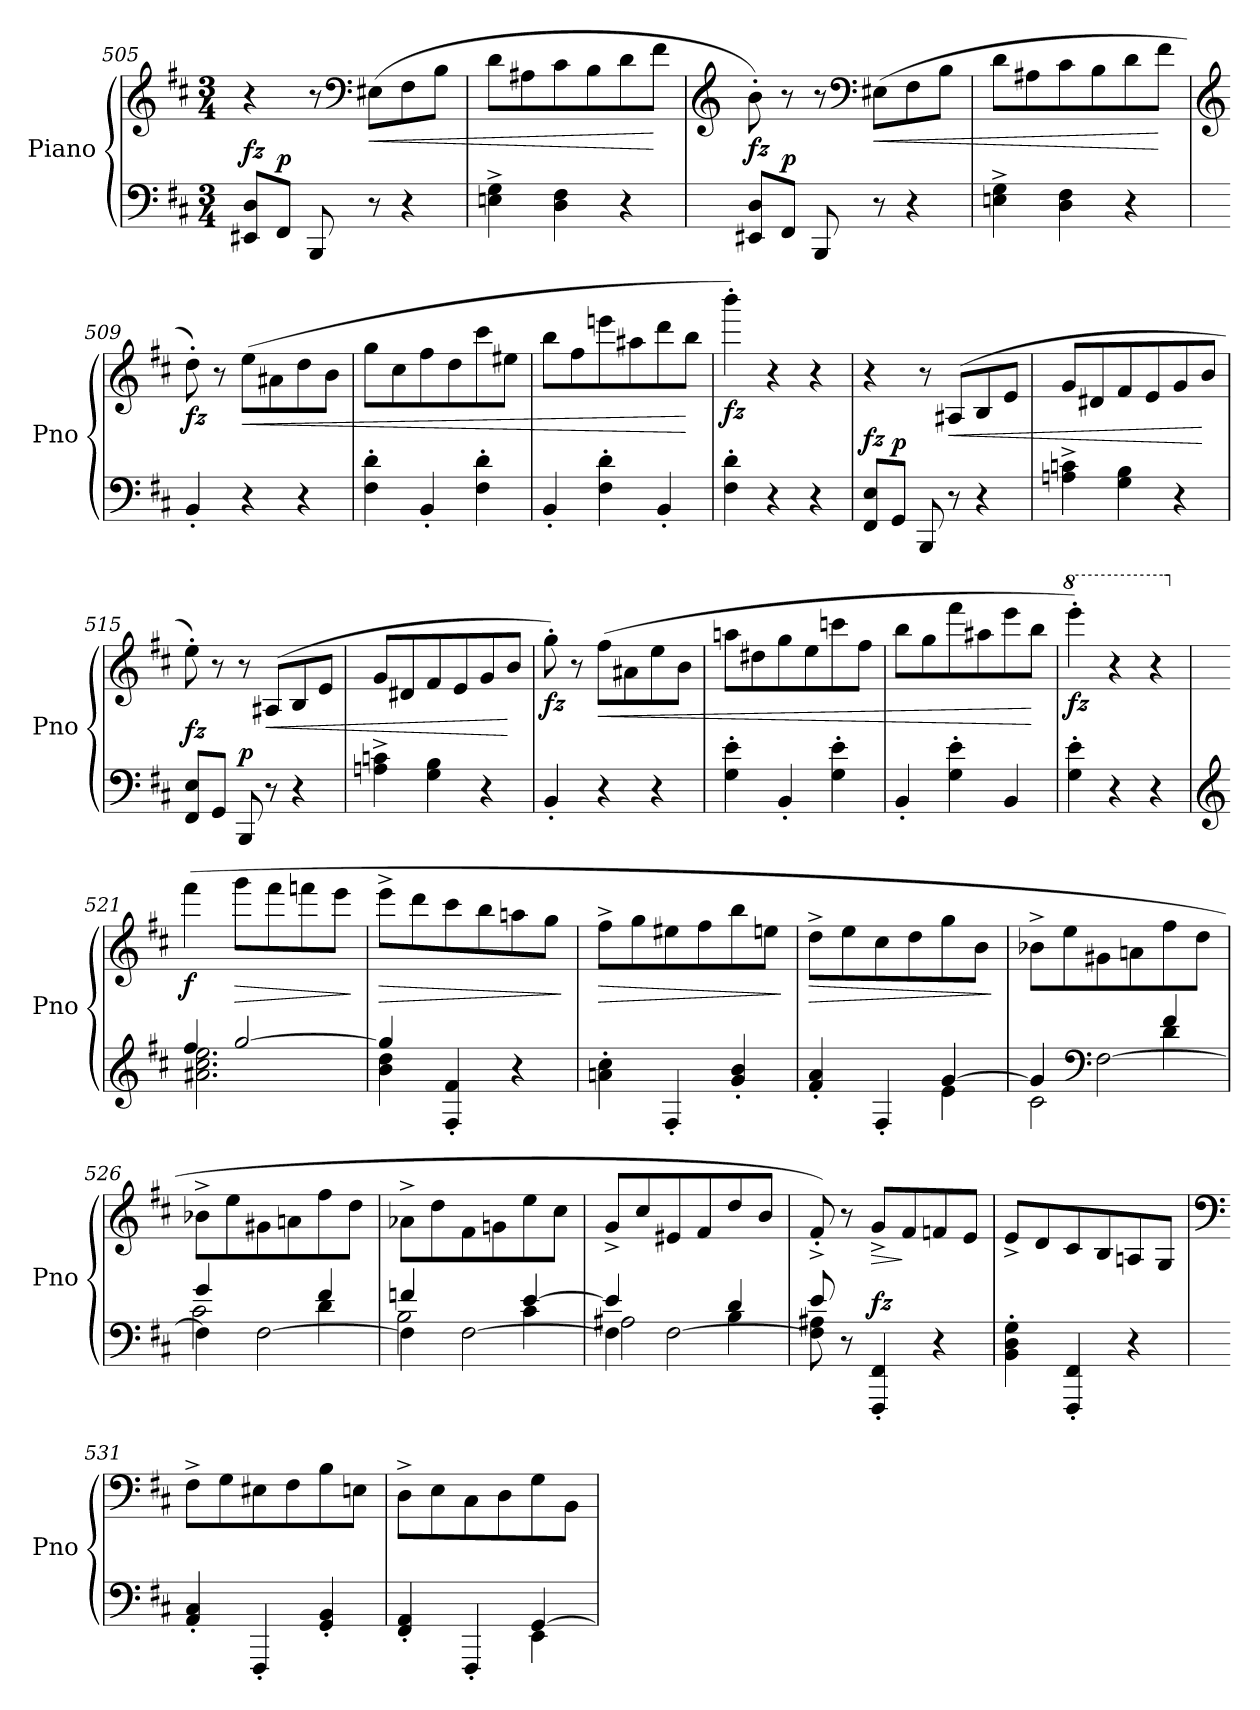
**kern	**kern	**dynam
*part1	*part1	*part1
*staff2	*staff1	*staff1/2
*I"Piano	*	*
*I'Pno	*	*
!!LO:LB:g=z
*clefF4	*clefG2	*
*k[f#c#]	*k[f#c#]	*
*M3/4	*M3/4	*
=505	=505	=505
!	!	!LO:DY:a=2
8EE#X/ 8D/L	4r	fz
!	!	!LO:DY:a=2
8FF#/J	.	p
8BBB/	8r	.
*	*clefF4	*
!	!	!LO:HP:b
8r	(8E#X\L	<
4r	8F#\	.
.	8B\J	.
=506	=506	=506
4En\^ 4G\^	8d\L	.
.	8A#X\	.
4D\ 4F#\	8c#\	.
.	8B\	.
4r	8d\	.
.	8f#\J	[
=507	=507	=507
*	*clefG2	*
!	!	!LO:DY:b
8EE#X/ 8D/L	8b'\)	fz
!	!	!LO:DY:a=2
8FF#/J	8r	p
8BBB/	8r	.
*	*clefF4	*
!	!	!LO:HP:b
8r	(8E#X\L	<
4r	8F#\	.
.	8B\J	.
=508	=508	=508
4En\^ 4G\^	8d\L	.
.	8A#X\	.
4D\ 4F#\	8c#\	.
.	8B\	.
4r	8d\	.
.	8f#\J	[
=509	=509	=509
*	*clefG2	*
!	!	!LO:DY:b
4BB'/	8dd'\)	fz
.	8r	.
!	!	!LO:HP:b
4r	(8ee\L	<
.	8a#X\	.
4r	8dd\	.
.	8b\J	.
!!LO:LB:g=z
=510	=510	=510
4F#\' 4d\'	8gg\L	.
.	8cc#\	.
4BB'/	8ff#\	.
.	8dd\	.
4F#\' 4d\'	8ccc#\	.
.	8ee#X\J	.
!!LO:PB:g=z
=511	=511	=511
4BB'/	8bb\L	.
.	8ff#\	.
4F#\' 4d\'	8eeen\	.
.	8aa#X\	.
4BB'/	8ddd\	.
.	8bb\J	[
=512	=512	=512
!	!	!LO:DY:b
4F#\' 4d\'	4bbb'\)	fz
4r	4r	.
4r	4r	.
=513	=513	=513
!	!	!LO:DY:a=2
8FF#/ 8E/L	4r	fz
!	!	!LO:DY:a=2
8GG/J	.	p
8BBB/	8r	.
!	!	!LO:HP:b
8r	(8A#X/L	<
4r	8B/	.
.	8e/J	.
=514	=514	=514
4An\^ 4cn\^	8g/L	.
.	8d#X/	.
4G\ 4B\	8f#/	.
.	8e/	.
4r	8g/	.
.	8b/J	[
=515	=515	=515
!	!	!LO:DY:a=2
8FF#/ 8E/L	8ee'\)	fz
8GG/J	8r	.
!	!	!LO:DY:a=2
8BBB/	8r	p
!	!	!LO:HP:b
8r	(8A#X/L	<
4r	8B/	.
.	8e/J	.
=516	=516	=516
4An\^ 4cn\^	8g/L	.
.	8d#X/	.
4G\ 4B\	8f#/	.
.	8e/	.
4r	8g/	.
.	8b/J	[
!!LO:PB:g=z
=517	=517	=517
!	!	!LO:DY:b
4BB'/	8gg'\)	fz
.	8r	.
!	!	!LO:HP:b
4r	(8ff#\L	<
.	8a#X\	.
4r	8ee\	.
.	8b\J	.
!!LO:PB:g=z
=518	=518	=518
4G\' 4e\'	8aan\L	.
.	8dd#X\	.
4BB'/	8gg\	.
.	8ee\	.
4G\' 4e\'	8cccn\	.
.	8ff#\J	.
=519	=519	=519
4BB'/	8bb\L	.
.	8gg\	.
4G\' 4e\'	8fff#\	.
.	8aa#X\	.
4BB/	8eee\	.
.	8bb\J	[
=520	=520	=520
*	*8va	*
!	!	!LO:DY:b
4G\' 4e\'	4eeee'\)	fz
4r	4r	.
4r	4r	.
=521	=521	=521
*clefG2	*	*
*^	*	*
*	*	*X8va	*
!	!	!	!LO:DY:b
4ff#/	2.a#X\ 2.cc#\ 2.ee\	(4fff#\	f
!	!	!	!LO:HP:b
[2gg/	.	8ggg\L	>
.	.	8fff#\	.
.	.	8fffn\	.
.	.	8eee\J	.
*v	*v	*	*
.	.	]
=522	=522	=522
*^	*	*
!	!	!	!LO:HP:b
4gg/]	4b\ 4dd\	8eee^\L	>
.	.	8ddd\	.
4F#/' 4f#/'	2ryy	8ccc#\	.
.	.	8bb\	.
4r	.	8aan\	.
.	.	8gg\J	.
*v	*v	*	*
.	.	]
=523	=523	=523
!	!	!LO:HP:b
4an\' 4cc#\'	8ff#^\L	>
.	8gg\	.
4F#'/	8ee#X\	.
.	8ff#\	.
4g/' 4b/'	8bb\	.
.	8een\J	.
.	.	]
!!LO:LB:g=z
=524	=524	=524
*^	*	*
!	!	!	!LO:HP:b
4f#/' 4a/'	2ryy	8dd^\L	>
.	.	8ee\	.
4F#'/	.	8cc#\	.
.	.	8dd\	.
[4g/	4e\	8gg\	.
.	.	8b\J	.
*v	*v	*	*
.	.	]
!!LO:LB:g=z
=525	=525	=525
*^	*	*
*	*^	*	*
4g/]	2c#\	2ryy	8b-X^\L	.
.	.	.	8ee\	.
*clefF4	*	*	*	*
[2F#\	.	.	8g#X\	.
.	.	.	8an\	.
.	4d\	4f#/	8ff#\	.
.	.	.	8dd\J	.
=526	=526	=526	=526	=526
4F#\]	2c#\	4g/	8b-X^\L	.
.	.	.	8ee\	.
[2F#\	.	4rAyy	8g#X\	.
.	.	.	8an\	.
.	4d\	4f#/	8ff#\	.
.	.	.	8dd\J	.
=527	=527	=527	=527	=527
4F#\]	2B\	4fn/	8a-X^\L	.
.	.	.	8dd\	.
[2F#\	.	4rAyy	8f#\	.
.	.	.	8gn\	.
.	4c#\	[4e/	8ee\	.
.	.	.	8cc#\J	.
=528	=528	=528	=528	=528
4F#\]	2A#X\	4e/]	8g^/L	.
.	.	.	8cc#/	.
[2F#\	.	4rAyy	8e#X/	.
.	.	.	8f#/	.
.	4B\	4d/	8dd/	.
.	.	.	8b/J	.
*	*v	*v	*	*
=529	=529	=529	=529
8F#\] 8A#X\	8e/	8f#'^/)	.
8r	2ryy	8r	.
!	!	!	!LO:HP:b
!	!	!	!LO:DY:n=1:a=2
4FFF#/' 4FF#/'	.	8g^/L	> fz
.	.	8f#/	]
4r	.	8fn/	.
.	8ryy	8e/J	.
*v	*v	*	*
=530	=530	=530
4BB\' 4D\' 4G\'	8e^/L	.
.	8d/	.
4FFF#/' 4FF#/'	8c#/	.
.	8B/	.
4r	8An/	.
.	8G/J	.
!!LO:LB:g=z
=531	=531	=531
*	*clefF4	*
4AA/' 4C#/'	8F#^\L	.
.	8G\	.
4FFF#'/	8E#X\	.
.	8F#\	.
4GG/' 4BB/'	8B\	.
.	8En\J	.
=532	=532	=532
*^	*	*
4FF#/' 4AA/'	2ryy	8D^\L	.
.	.	8E\	.
4FFF#'/	.	8C#\	.
.	.	8D\	.
[4GG/	4EE\	8G\	.
.	.	8BB\J	.
*v	*v	*	*
=	=	=
*-	*-	*-
